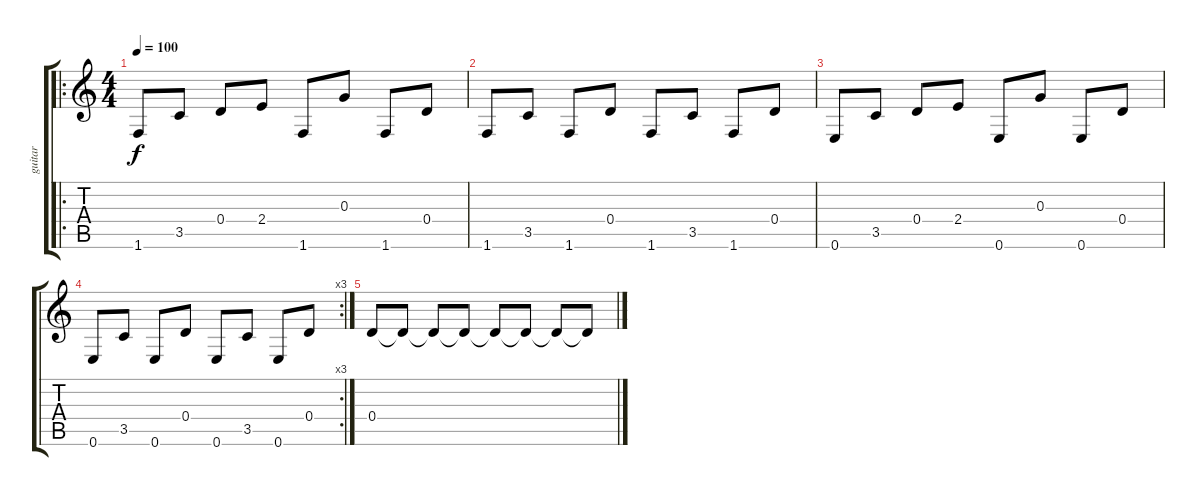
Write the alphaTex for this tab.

\track ("guitar" "guitar") {instrument distortionguitar}
\staff {score tabs}
\tuning (E4 B3 G3 D3 A2 E2) {hide}
\ro
\ts (4 4)
\tempo 100
\clef g2
\ks c
1.6.8{dy f} 3.5.8 0.4.8 2.4.8 1.6.8 0.3.8 1.6.8 0.4.8 |
1.6.8 3.5.8 1.6.8 0.4.8 1.6.8 3.5.8 1.6.8 0.4.8 |
0.6.8 3.5.8 0.4.8 2.4.8 0.6.8 0.3.8 0.6.8 0.4.8 |
\rc 3
0.6.8 3.5.8 0.6.8 0.4.8 0.6.8 3.5.8 0.6.8 0.4.8 |
0.4.8 0.4{t}.8 0.4{t}.8 0.4{t}.8 0.4{t}.8 0.4{t}.8 0.4{t}.8 0.4{t}.8
